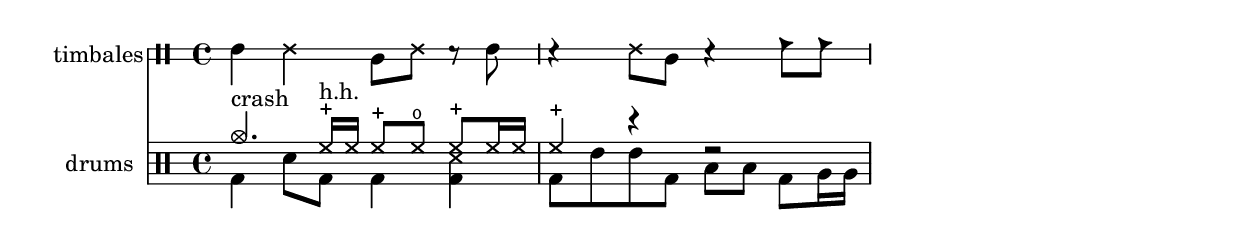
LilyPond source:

%% DO NOT EDIT this file manually; it is automatically
%% generated from LSR http://lsr.dsi.unimi.it
%% Make any changes in LSR itself, or in Documentation/snippets/new/ ,
%% and then run scripts/auxiliar/makelsr.py
%%
%% This file is in the public domain.
\version "2.15.20"

\header {
  lsrtags = "rhythms, percussion"

%% Translation of GIT committish: 6977ddc9a3b63ea810eaecb864269c7d847ccf98
  texidoces = "
Mediante la utilización de las potentes herramientas preconfiguradas
como la función @code{\\drummode} y el contexto @code{DrumStaff}, la
introducción de partes para percusión es muy fácil: las percusiones se
sitúan en sus propias posiciones de pentagrama (con una clave
especial) y tienen las cabezas correspondientes al instrumento.  Es
posible añadir un símbolo adicional a la percusión o reducir el número
de líneas.

"
  doctitlees = "Escritura de partes de percusión"


%% Translation of GIT committish: 3b125956b08d27ef39cd48bfa3a2f1e1bb2ae8b4
  texidocfr = "
Grâce à la puissance des outils préconfigurés tels que la fonction
@code{\\drummode} et le contexte @code{DrumStaff}, la saisie de
parties pour percussions est extrêmement simplifiée@tie{}: chaque
composant d'une batterie trouve sa place sur une portée dédiée (avec une
clef spécifique) et les têtes de note sont spécifiques à chaque élément.
Il est également possible d'affecter un symbole particulier à chaque
élément, tout comme de restreindre le nombre de lignes de la portée.

"
  doctitlefr = "Ajout de parties de batterie"


  texidoc = "
Using the powerful pre-configured tools such as the @code{\\drummode}
function and the @code{DrumStaff} context, inputting drum parts is
quite easy: drums are placed at their own staff positions (with a
special clef symbol) and have note heads according to the drum.
Attaching an extra symbol to the drum or restricting the number of
lines is possible.

"
  doctitle = "Adding drum parts"
} % begin verbatim

drh = \drummode { cymc4.^"crash" hhc16^"h.h." hh hhc8 hho hhc8 hh16 hh hhc4 r4 r2 }
drl = \drummode { bd4 sn8 bd bd4 << bd ss >>  bd8 tommh tommh bd toml toml bd tomfh16 tomfh }
timb = \drummode { timh4 ssh timl8 ssh r timh r4 ssh8 timl r4 cb8 cb }

\score {
  <<
    \new DrumStaff \with {
      drumStyleTable = #timbales-style
      \override StaffSymbol #'line-count = #2
      \override BarLine #'bar-extent = #'(-1 . 1)
    } <<
      \set Staff.instrumentName = #"timbales"
      \timb
    >>
    \new DrumStaff <<
      \set Staff.instrumentName = #"drums"
      \new DrumVoice { \stemUp \drh }
      \new DrumVoice { \stemDown \drl }
    >>
  >>
  \layout { }
  \midi {
    \context {
      \Score
      tempoWholesPerMinute = #(ly:make-moment 120 4)
    }
  }
}

